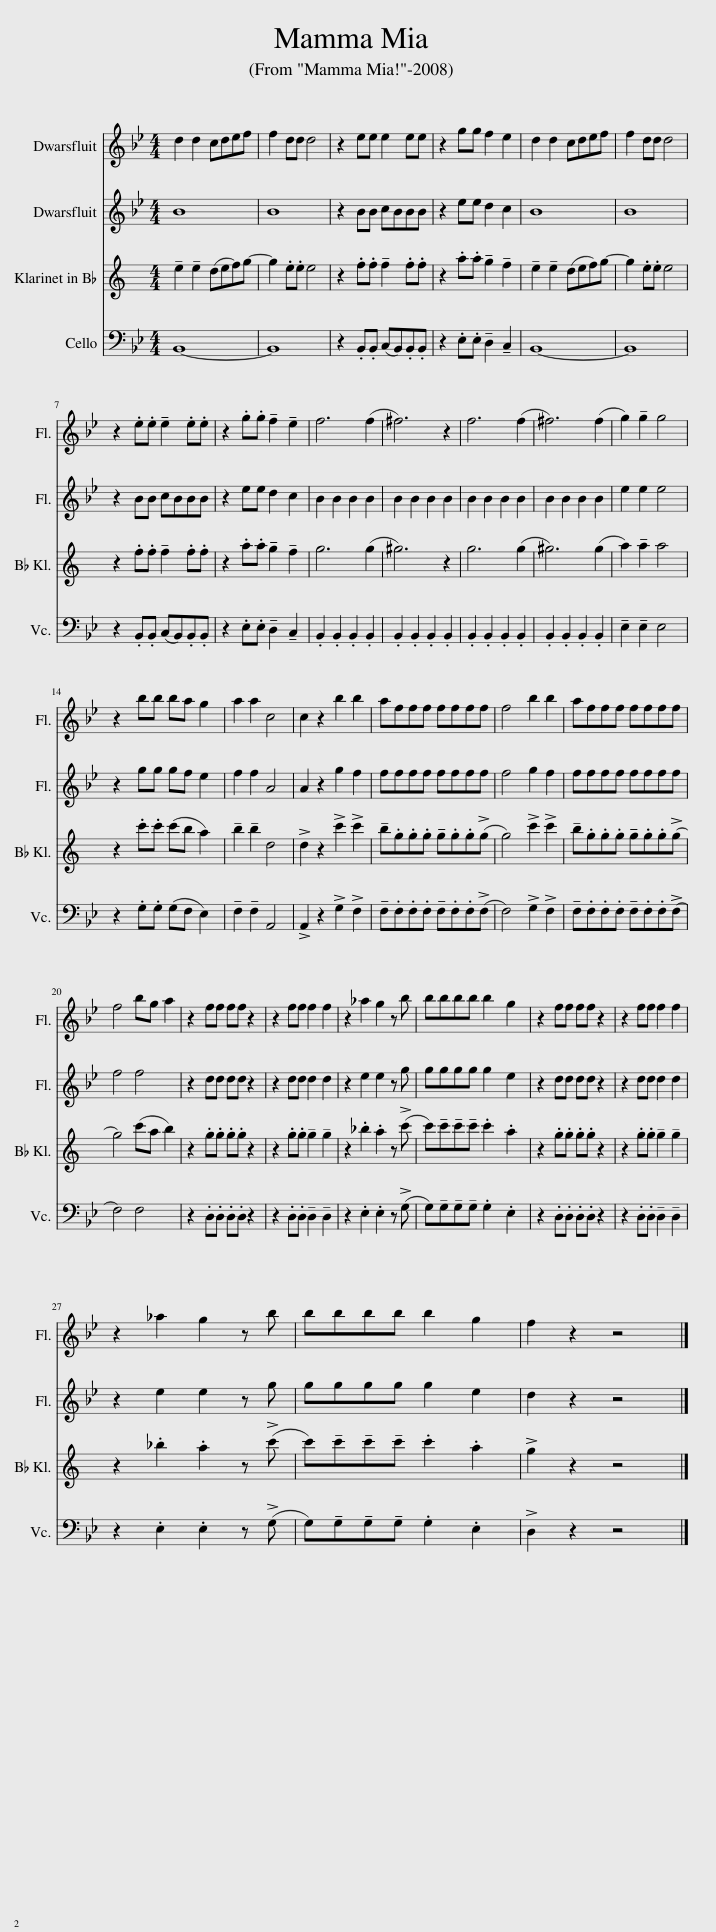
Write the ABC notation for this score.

X:1
%%score 1 2 3 4
L:1/8
M:4/4
I:linebreak $
K:Bb
V:1 treble
V:2 treble
V:3 treble transpose=-2
V:4 bass
V:1
 d2 d2 cdef | f2 dd d4 | z2 ee e2 ee | z2 gg f2 e2 | d2 d2 cdef | %5
 f2 dd d4 |$ z2 .e.e !tenuto!e2 .e.e | z2 .g.g !tenuto!f2 !tenuto!e2 | f6 (f2 | ^f6) z2 | %10
 f6 (f2 | ^f6) (f2 | g2) !tenuto!g2 g4 |$ z2 bb ba g2 | a2 a2 c4 | %15
 c2 z2 b2 b2 | afff ffff | f4 b2 b2 | afff ffff |$ f4 bg a2 | %20
 z2 ff ff z2 | z2 ff f2 f2 | z2 _a2 g2 z b | bbbb b2 g2 | z2 ff ff z2 | %25
 z2 ff f2 f2 |$ z2 _a2 g2 z b | bbbb b2 g2 | f2 z2 z4 |] %29
V:2
 B8 | B8 | z2 BB cBBB | z2 ee d2 c2 | B8 | %5
 B8 |$ z2 BB cBBB | z2 ee d2 c2 | B2 B2 B2 B2 | B2 B2 B2 B2 | %10
 B2 B2 B2 B2 | B2 B2 B2 B2 | e2 e2 e4 |$ z2 gg gf e2 | f2 f2 A4 | %15
 A2 z2 g2 f2 | ffff ffff | f4 g2 f2 | ffff ffff |$ f4 f4 | %20
 z2 dd dd z2 | z2 dd d2 d2 | z2 e2 e2 z g | gggg g2 e2 | z2 dd dd z2 | %25
 z2 dd d2 d2 |$ z2 e2 e2 z g | gggg g2 e2 | d2 z2 z4 |] %29
V:3
[K:C] !tenuto!e2 !tenuto!e2 (def)g- | g2 .e.e e4 | z2 .f.f !tenuto!f2 .f.f | z2 .a.a !tenuto!g2 !tenuto!f2 | !tenuto!e2 !tenuto!e2 (def)g- | %5
 g2 .e.e e4 |$ z2 .f.f !tenuto!f2 .f.f | z2 .a.a !tenuto!g2 !tenuto!f2 | g6 (g2 | ^g6) z2 | %10
 g6 (g2 | ^g6) (g2 | a2) !tenuto!a2 a4 |$ z2 .c'.c' (c'b a2) | !tenuto!b2 !tenuto!b2 d4 | %15
 !>!d2 z2 !>!c'2 !>!c'2 | !tenuto!b.g.g.g !tenuto!g.g.g(!>!g | g4) !>!c'2 !>!c'2 | !tenuto!b.g.g.g !tenuto!g.g.g(!>!g |$ g4) (c'a b2) | %20
 z2 .g.g .g.g z2 | z2 .g.g !tenuto!g2 !tenuto!g2 | z2 ._b2 .a2 z (!>!c' | c')!tenuto!c'!tenuto!c'!tenuto!c' .c'2 .a2 | z2 .g.g .g.g z2 | %25
 z2 .g.g !tenuto!g2 !tenuto!g2 |$ z2 ._b2 .a2 z (!>!c' | c')!tenuto!c'!tenuto!c'!tenuto!c' .c'2 .a2 | !>!g2 z2 z4 |] %29
V:4
 B,,8- | B,,8 | z2 .B,,.B,, (C,B,,).B,,.B,, | z2 .E,.E, !tenuto!D,2 !tenuto!C,2 | B,,8- | %5
 B,,8 |$ z2 .B,,.B,, (C,B,,).B,,.B,, | z2 .E,.E, !tenuto!D,2 !tenuto!C,2 | .B,,2 .B,,2 .B,,2 .B,,2 | .B,,2 .B,,2 .B,,2 .B,,2 | %10
 .B,,2 .B,,2 .B,,2 .B,,2 | .B,,2 .B,,2 .B,,2 .B,,2 | !tenuto!E,2 !tenuto!E,2 E,4 |$ z2 .G,.G, (G,F, E,2) | !tenuto!F,2 !tenuto!F,2 A,,4 | %15
 !>!A,,2 z2 !>!G,2 !>!F,2 | !tenuto!F,.F,.F,.F, !tenuto!F,.F,.F,(!>!F, | F,4) !>!G,2 !>!F,2 | !tenuto!F,.F,.F,.F, !tenuto!F,.F,.F,(!>!F, |$ F,4) F,4 | %20
 z2 .D,.D, .D,.D, z2 | z2 .D,.D, !tenuto!D,2 !tenuto!D,2 | z2 .E,2 .E,2 z (!>!G, | G,)!tenuto!G,!tenuto!G,!tenuto!G, .G,2 .E,2 | z2 .D,.D, .D,.D, z2 | %25
 z2 .D,.D, !tenuto!D,2 !tenuto!D,2 |$ z2 .E,2 .E,2 z (!>!G, | G,)!tenuto!G,!tenuto!G,!tenuto!G, .G,2 .E,2 | !>!D,2 z2 z4 |] %29
